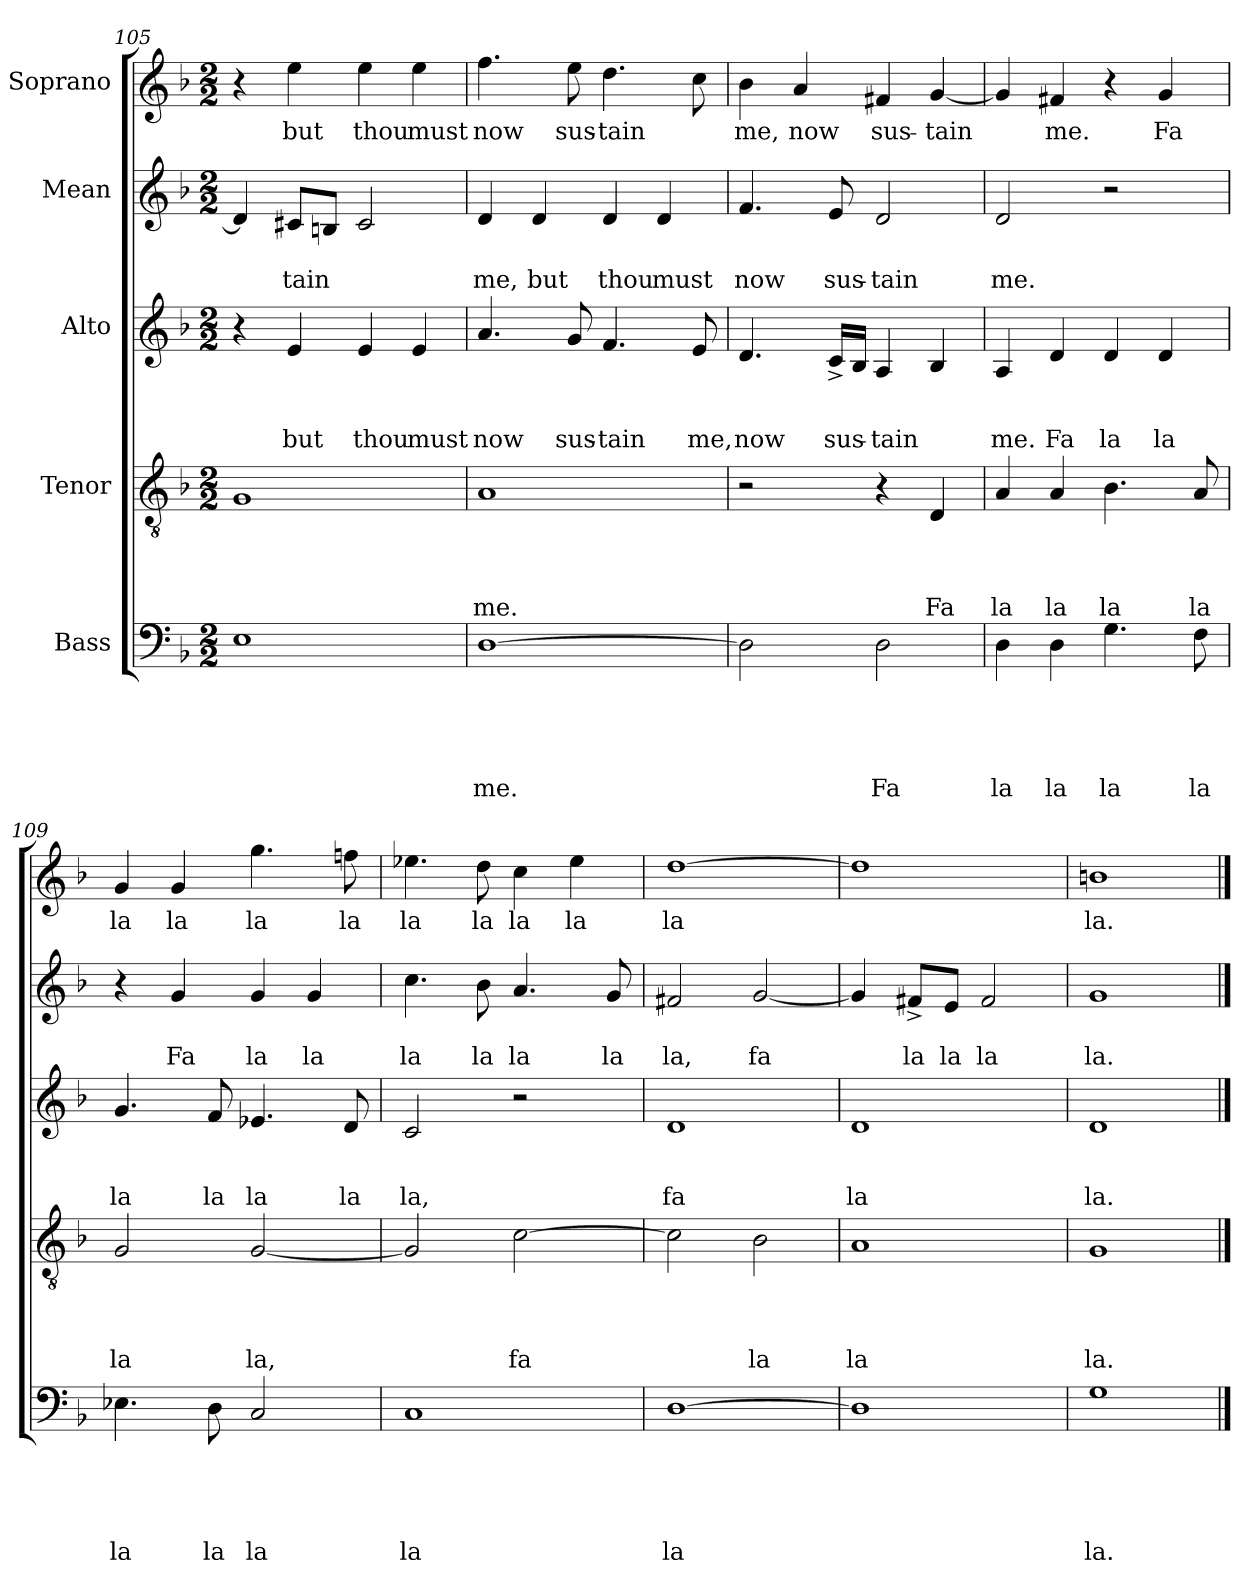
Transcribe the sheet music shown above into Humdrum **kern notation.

**kern	**text	**text	**text	**text	**text	**kern	**text	**text	**text	**text	**kern	**text	**text	**text	**kern	**text	**text	**kern	**text
*part5	*part5	*part5	*part5	*part5	*part5	*part4	*part4	*part4	*part4	*part4	*part3	*part3	*part3	*part3	*part2	*part2	*part2	*part1	*part1
*staff5	*staff5	*staff5	*staff5	*staff5	*staff5	*staff4	*staff4	*staff4	*staff4	*staff4	*staff3	*staff3	*staff3	*staff3	*staff2	*staff2	*staff2	*staff1	*staff1
*I"Bass	*	*	*	*	*	*I"Tenor	*	*	*	*	*I"Alto	*	*	*	*I"Mean	*	*	*I"Soprano	*
*clefF4	*	*	*	*	*	*clefGv2	*	*	*	*	*clefG2	*	*	*	*clefG2	*	*	*clefG2	*
*k[b-]	*	*	*	*	*	*k[b-]	*	*	*	*	*k[b-]	*	*	*	*k[b-]	*	*	*k[b-]	*
*F:	*	*	*	*	*	*F:	*	*	*	*	*F:	*	*	*	*F:	*	*	*F:	*
*M2/2	*	*	*	*	*	*M2/2	*	*	*	*	*M2/2	*	*	*	*M2/2	*	*	*M2/2	*
=105	=105	=105	=105	=105	=105	=105	=105	=105	=105	=105	=105	=105	=105	=105	=105	=105	=105	=105	=105
1E	.	.	.	.	.	1G	.	.	.	.	4r	.	.	.	4d/]	.	.	4r	.
!	!	!	!	!	!	!	!	!	!	!	!	!	!	!LO:LY:b	!	!	!LO:LY:b	!	!LO:LY:b
.	.	.	.	.	.	.	.	.	.	.	4e/	.	.	but	8c#X/L	.	-tain	4ee\	but
.	.	.	.	.	.	.	.	.	.	.	.	.	.	.	8Bn/J	.	.	.	.
!	!	!	!	!	!	!	!	!	!	!	!	!	!	!LO:LY:b	!	!	!	!	!LO:LY:b
.	.	.	.	.	.	.	.	.	.	.	4e/	.	.	thou	2c#/	.	.	4ee\	thou
!	!	!	!	!	!	!	!	!	!	!	!	!	!	!LO:LY:b	!	!	!	!	!LO:LY:b
.	.	.	.	.	.	.	.	.	.	.	4e/	.	.	must	.	.	.	4ee\	must
=106	=106	=106	=106	=106	=106	=106	=106	=106	=106	=106	=106	=106	=106	=106	=106	=106	=106	=106	=106
!	!	!	!	!	!LO:LY:b	!	!	!	!	!LO:LY:b	!	!	!	!LO:LY:b	!	!	!LO:LY:b	!	!LO:LY:b
[<1D	.	.	.	.	me.	1A	.	.	.	me.	4.a/	.	.	now	4d/	.	me,	4.ff\	now
!	!	!	!	!	!	!	!	!	!	!	!	!	!	!	!	!	!LO:LY:b	!	!
.	.	.	.	.	.	.	.	.	.	.	.	.	.	.	4d/	.	but	.	.
!	!	!	!	!	!	!	!	!	!	!	!	!	!	!LO:LY:b	!	!	!	!	!LO:LY:b
.	.	.	.	.	.	.	.	.	.	.	8g/	.	.	sus-	.	.	.	8ee\	sus-
!	!	!	!	!	!	!	!	!	!	!	!	!	!	!LO:LY:b:rj	!	!	!LO:LY:b	!	!LO:LY:b
.	.	.	.	.	.	.	.	.	.	.	4.f/	.	.	-tain	4d/	.	thou	4.dd\	-tain
!	!	!	!	!	!	!	!	!	!	!	!	!	!	!	!	!	!LO:LY:b	!	!
.	.	.	.	.	.	.	.	.	.	.	.	.	.	.	4d/	.	must	.	.
!	!	!	!	!	!	!	!	!	!	!	!	!	!	!LO:LY:b	!	!	!	!	!
.	.	.	.	.	.	.	.	.	.	.	8e/	.	.	me,	.	.	.	8cc\	.
!!LO:LB:g=z
=107	=107	=107	=107	=107	=107	=107	=107	=107	=107	=107	=107	=107	=107	=107	=107	=107	=107	=107	=107
!	!	!	!	!	!	!	!	!	!	!	!	!	!	!LO:LY:b	!	!	!LO:LY:b	!	!LO:LY:b
2D\]	.	.	.	.	.	2r	.	.	.	.	4.d/	.	.	now	4.f/	.	now	4b-\	me,
!	!	!	!	!	!	!	!	!	!	!	!	!	!	!	!	!	!	!	!LO:LY:b
.	.	.	.	.	.	.	.	.	.	.	.	.	.	.	.	.	.	4a/	now
!	!	!	!	!	!	!	!	!	!	!	!	!	!	!LO:LY:b	!	!	!LO:LY:b	!	!
.	.	.	.	.	.	.	.	.	.	.	16c^</LL	.	.	sus-	8e/	.	sus-	.	.
.	.	.	.	.	.	.	.	.	.	.	16B-/JJ	.	.	.	.	.	.	.	.
!	!	!	!	!	!LO:LY:b	!	!	!	!	!	!	!	!	!LO:LY:b	!	!	!LO:LY:b	!	!LO:LY:b
2D\	.	.	.	.	Fa	4r	.	.	.	.	4A/	.	.	-tain	2d/	.	-tain	4f#X/	sus-
!	!	!	!	!	!	!	!	!	!	!LO:LY:b	!	!	!	!	!	!	!	!	!LO:LY:b
.	.	.	.	.	.	4D/	.	.	.	Fa	4B-/	.	.	.	.	.	.	[<4g/	-tain
=108	=108	=108	=108	=108	=108	=108	=108	=108	=108	=108	=108	=108	=108	=108	=108	=108	=108	=108	=108
!	!	!	!	!	!LO:LY:b	!	!	!	!	!LO:LY:b	!	!	!	!LO:LY:b	!	!	!LO:LY:b	!	!
4D\	.	.	.	.	la	4A/	.	.	.	la	4A/	.	.	me.	2d/	.	me.	4g/]	.
!	!	!	!	!	!LO:LY:b	!	!	!	!	!LO:LY:b	!	!	!	!LO:LY:b	!	!	!	!	!LO:LY:b
4D\	.	.	.	.	la	4A/	.	.	.	la	4d/	.	.	Fa	.	.	.	4f#X/	me.
!	!	!	!	!	!LO:LY:b	!	!	!	!	!LO:LY:b	!	!	!	!LO:LY:b	!	!	!	!	!
4.G\	.	.	.	.	la	4.B-\	.	.	.	la	4d/	.	.	la	2r	.	.	4r	.
!	!	!	!	!	!	!	!	!	!	!	!	!	!	!LO:LY:b	!	!	!	!	!LO:LY:b
.	.	.	.	.	.	.	.	.	.	.	4d/	.	.	la	.	.	.	4g/	Fa
!	!	!	!	!	!LO:LY:b	!	!	!	!	!LO:LY:b	!	!	!	!	!	!	!	!	!
8F\	.	.	.	.	la	8A/	.	.	.	la	.	.	.	.	.	.	.	.	.
=109	=109	=109	=109	=109	=109	=109	=109	=109	=109	=109	=109	=109	=109	=109	=109	=109	=109	=109	=109
!	!	!	!	!	!LO:LY:b	!	!	!	!	!LO:LY:b	!	!	!	!LO:LY:b	!	!	!	!	!LO:LY:b
4.E-X\	.	.	.	.	la	2G/	.	.	.	la	4.g/	.	.	la	4r	.	.	4g/	la
!	!	!	!	!	!	!	!	!	!	!	!	!	!	!	!	!	!LO:LY:b	!	!LO:LY:b
.	.	.	.	.	.	.	.	.	.	.	.	.	.	.	4g/	.	Fa	4g/	la
!	!	!	!	!	!LO:LY:b	!	!	!	!	!	!	!	!	!LO:LY:b	!	!	!	!	!
8D\	.	.	.	.	la	.	.	.	.	.	8f/	.	.	la	.	.	.	.	.
!	!	!	!	!	!LO:LY:b	!	!	!	!	!LO:LY:b	!	!	!	!LO:LY:b	!	!	!LO:LY:b	!	!LO:LY:b
2C/	.	.	.	.	la	[<2G/	.	.	.	la,	4.e-X/	.	.	la	4g/	.	la	4.gg\	la
!	!	!	!	!	!	!	!	!	!	!	!	!	!	!	!	!	!LO:LY:b	!	!
.	.	.	.	.	.	.	.	.	.	.	.	.	.	.	4g/	.	la	.	.
!	!	!	!	!	!	!	!	!	!	!	!	!	!	!LO:LY:b	!	!	!	!	!LO:LY:b
.	.	.	.	.	.	.	.	.	.	.	8d/	.	.	la	.	.	.	8ffn\	la
=110	=110	=110	=110	=110	=110	=110	=110	=110	=110	=110	=110	=110	=110	=110	=110	=110	=110	=110	=110
!	!	!	!	!	!LO:LY:b	!	!	!	!	!	!	!	!	!LO:LY:b	!	!	!LO:LY:b	!	!LO:LY:b
1C	.	.	.	.	la	2G/]	.	.	.	.	2c/	.	.	la,	4.cc\	.	la	4.ee-X\	la
!	!	!	!	!	!	!	!	!	!	!	!	!	!	!	!	!	!LO:LY:b	!	!LO:LY:b
.	.	.	.	.	.	.	.	.	.	.	.	.	.	.	8b-\	.	la	8dd\	la
!	!	!	!	!	!	!	!	!	!	!LO:LY:b	!	!	!	!	!	!	!LO:LY:b	!	!LO:LY:b
.	.	.	.	.	.	[>2c\	.	.	.	fa	2r	.	.	.	4.a/	.	la	4cc\	la
!	!	!	!	!	!	!	!	!	!	!	!	!	!	!	!	!	!	!	!LO:LY:b
.	.	.	.	.	.	.	.	.	.	.	.	.	.	.	.	.	.	4ee-\	la
!	!	!	!	!	!	!	!	!	!	!	!	!	!	!	!	!	!LO:LY:b	!	!
.	.	.	.	.	.	.	.	.	.	.	.	.	.	.	8g/	.	la	.	.
=111	=111	=111	=111	=111	=111	=111	=111	=111	=111	=111	=111	=111	=111	=111	=111	=111	=111	=111	=111
!	!	!	!	!	!LO:LY:b	!	!	!	!	!	!	!	!	!LO:LY:b	!	!	!LO:LY:b	!	!LO:LY:b
[>1D	.	.	.	.	la	2c\]	.	.	.	.	1d	.	.	fa	2f#X/	.	la,	[>1dd	la
!	!	!	!	!	!	!	!	!	!	!LO:LY:b	!	!	!	!	!	!	!LO:LY:b	!	!
.	.	.	.	.	.	2B-\	.	.	.	la	.	.	.	.	[<2g/	.	fa	.	.
=112	=112	=112	=112	=112	=112	=112	=112	=112	=112	=112	=112	=112	=112	=112	=112	=112	=112	=112	=112
!	!	!	!	!	!	!	!	!	!	!LO:LY:b	!	!	!	!LO:LY:b	!	!	!	!	!
1D]	.	.	.	.	.	1A	.	.	.	la	1d	.	.	la	4g/]	.	.	1dd]	.
!	!	!	!	!	!	!	!	!	!	!	!	!	!	!	!	!	!LO:LY:b	!	!
.	.	.	.	.	.	.	.	.	.	.	.	.	.	.	8f#X^</L	.	la	.	.
!	!	!	!	!	!	!	!	!	!	!	!	!	!	!	!	!	!LO:LY:b	!	!
.	.	.	.	.	.	.	.	.	.	.	.	.	.	.	8e/J	.	la	.	.
!	!	!	!	!	!	!	!	!	!	!	!	!	!	!	!	!	!LO:LY:b	!	!
.	.	.	.	.	.	.	.	.	.	.	.	.	.	.	2f#/	.	la	.	.
=113	=113	=113	=113	=113	=113	=113	=113	=113	=113	=113	=113	=113	=113	=113	=113	=113	=113	=113	=113
!	!	!	!	!	!LO:LY:b	!	!	!	!	!LO:LY:b	!	!	!	!LO:LY:b	!	!	!LO:LY:b	!	!LO:LY:b
1G	.	.	.	.	la.	1G	.	.	.	la.	1d	.	.	la.	1g	.	la.	1bn	la.
==	==	==	==	==	==	==	==	==	==	==	==	==	==	==	==	==	==	==	==
*-	*-	*-	*-	*-	*-	*-	*-	*-	*-	*-	*-	*-	*-	*-	*-	*-	*-	*-	*-
